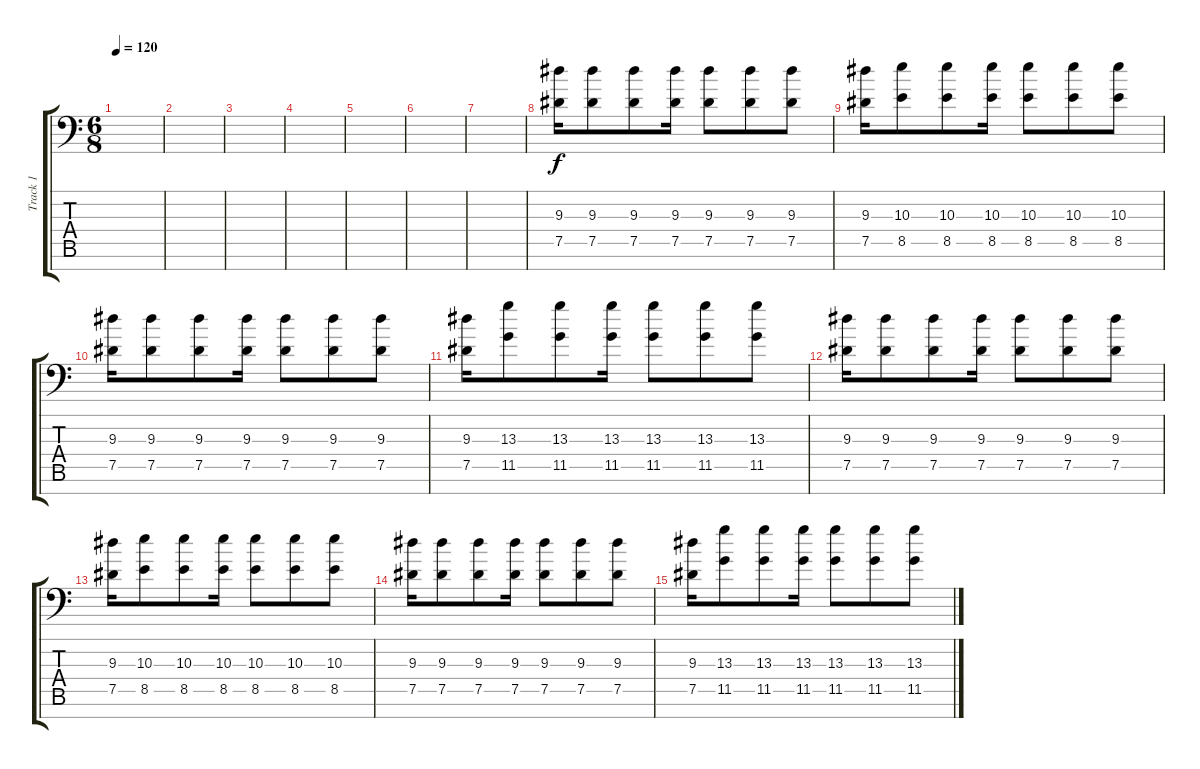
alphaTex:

\track ("Track 1" "Track 1") {instrument electricguitarjazz}
\staff {score tabs}
\tuning (Eb4 Bb3 Gb3 Db3 Ab2 Eb2 Bb1) {hide}
\ts (6 8)
\tempo 120
\clef f4
\ks c
|
|
|
|
|
|
|
(9.3 7.5).16 (9.3 7.5).8 (9.3 7.5).8 (9.3 7.5).16 (9.3 7.5).8 (9.3 7.5).8 (9.3 7.5).8 |
(9.3 7.5).16 (10.3 8.5).8 (10.3 8.5).8 (10.3 8.5).16 (10.3 8.5).8 (10.3 8.5).8 (10.3 8.5).8 |
(9.3 7.5).16 (9.3 7.5).8 (9.3 7.5).8 (9.3 7.5).16 (9.3 7.5).8 (9.3 7.5).8 (9.3 7.5).8 |
(9.3 7.5).16 (13.3 11.5).8 (13.3 11.5).8 (13.3 11.5).16 (13.3 11.5).8 (13.3 11.5).8 (13.3 11.5).8 |
(9.3 7.5).16 (9.3 7.5).8 (9.3 7.5).8 (9.3 7.5).16 (9.3 7.5).8 (9.3 7.5).8 (9.3 7.5).8 |
(9.3 7.5).16 (10.3 8.5).8 (10.3 8.5).8 (10.3 8.5).16 (10.3 8.5).8 (10.3 8.5).8 (10.3 8.5).8 |
(9.3 7.5).16 (9.3 7.5).8 (9.3 7.5).8 (9.3 7.5).16 (9.3 7.5).8 (9.3 7.5).8 (9.3 7.5).8 |
(9.3 7.5).16 (13.3 11.5).8 (13.3 11.5).8 (13.3 11.5).16 (13.3 11.5).8 (13.3 11.5).8 (13.3 11.5).8
